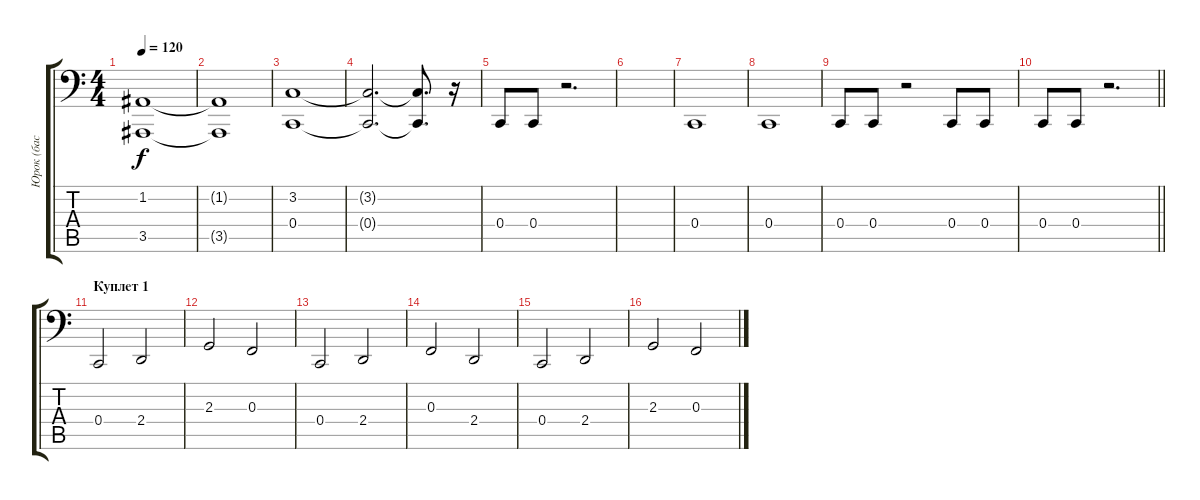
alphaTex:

\track ("Юрок (бас струнные)" "Юрок (бас ") {instrument stringensemble1}
\staff {score tabs}
\tuning (D3 A2 F2 C2 G1 C1) {hide}
\ts (4 4)
\tempo 120
\clef f4
\ks c
(1.2 3.5).1{dy f} |
(1.2{t} 3.5{t}).1 |
(3.2 0.4).1{volume 5} |
(3.2{t} 0.4{t}).2{d} (3.2{t} 0.4{t}).8{d} r.16 |
0.4.8{volume 11} 0.4.8 r.2{d} |
|
0.4.1 |
0.4.1 |
0.4.8 0.4.8 r.2 0.4.8 0.4.8 |
\barLineRight lightlight
0.4.8 0.4.8 r.2{d} |
\section ("" "Куплет 1")
0.4.2 2.4.2 |
2.3.2 0.3.2 |
0.4.2 2.4.2 |
0.3.2 2.4.2 |
0.4.2 2.4.2 |
2.3.2 0.3.2
